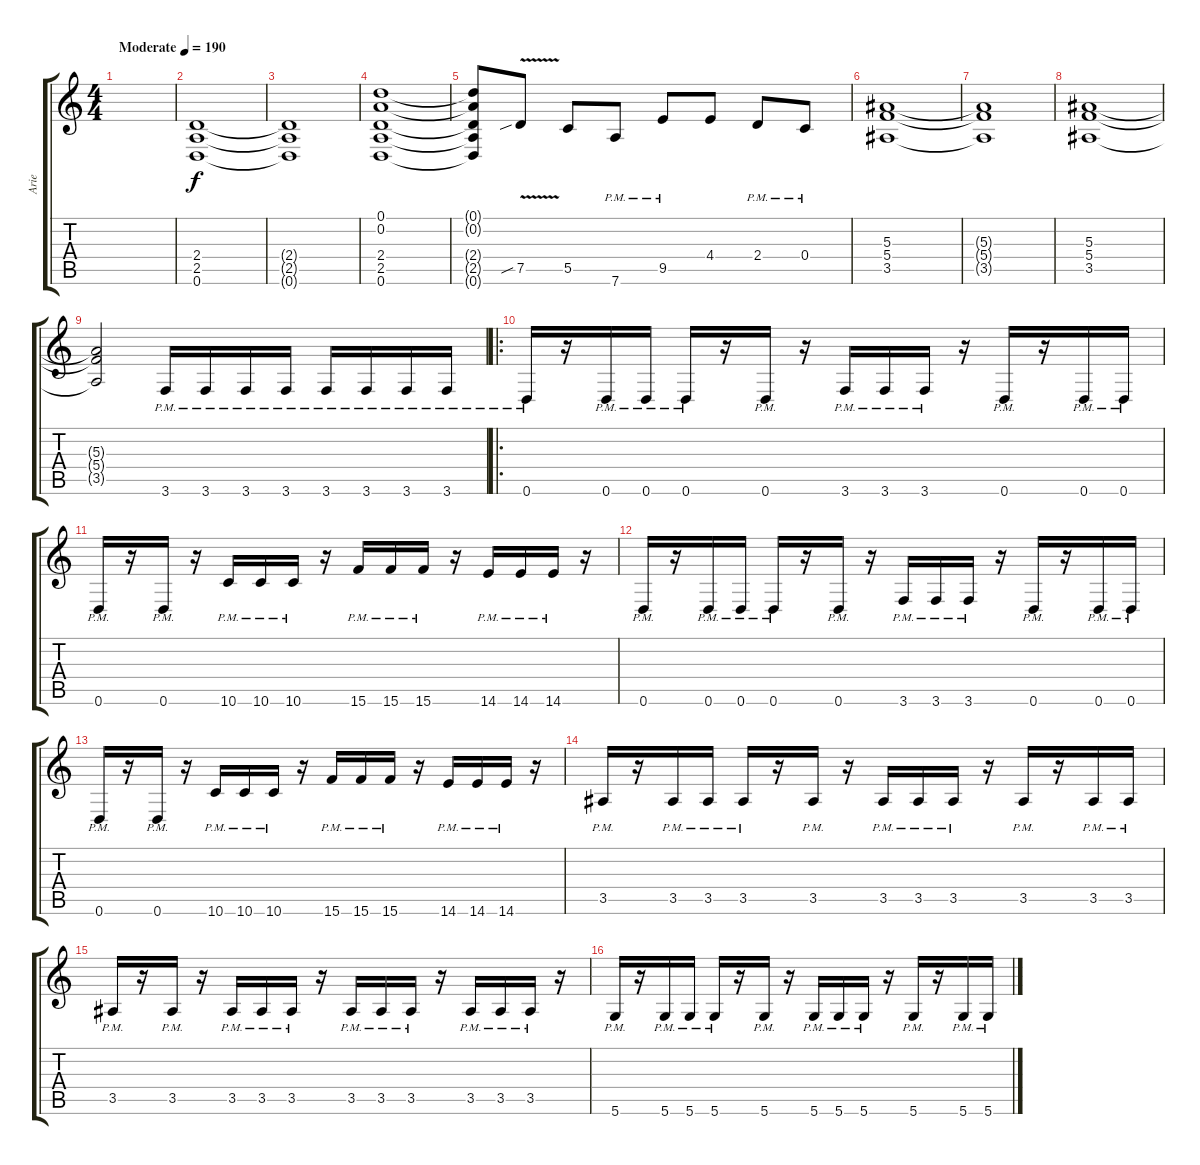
\track ("Arie" "Arie") {instrument overdrivenguitar}
\staff {score tabs}
\tuning (D4 A3 F3 C3 G2 D2) {hide}
\ts (4 4)
\tempo (190 "Moderate")
\clef g2
\ks c
|
(2.4 2.5 0.6).1 |
(2.4{t} 2.5{t} 0.6{t}).1 |
(0.1 0.2 2.4 2.5 0.6).1 |
(0.1{t} 0.2{t} 2.4{t} 2.5{t} 0.6{t}).8 7.5{v sib}.8 5.5.8 7.6{pm}.8 9.5{pm}.8 4.4.8 2.4{pm}.8 0.4{pm}.8 |
(5.3 5.4 3.5).1 |
(5.3{t} 5.4{t} 3.5{t}).1 |
(5.3 5.4 3.5).1 |
(5.3{t} 5.4{t} 3.5{t}).2 3.6{pm}.16 3.6{pm}.16 3.6{pm}.16 3.6{pm}.16 3.6{pm}.16 3.6{pm}.16 3.6{pm}.16 3.6{pm}.16 |
\ro
0.6{pm}.16 r.16 0.6{pm}.16 0.6{pm}.16 0.6{pm}.16 r.16 0.6{pm}.16 r.16 3.6{pm}.16 3.6{pm}.16 3.6{pm}.16 r.16 0.6{pm}.16 r.16 0.6{pm}.16 0.6{pm}.16 |
0.6{pm}.16 r.16 0.6{pm}.16 r.16 10.6{pm}.16 10.6{pm}.16 10.6{pm}.16 r.16 15.6{pm}.16 15.6{pm}.16 15.6{pm}.16 r.16 14.6{pm}.16 14.6{pm}.16 14.6{pm}.16 r.16 |
0.6{pm}.16 r.16 0.6{pm}.16 0.6{pm}.16 0.6{pm}.16 r.16 0.6{pm}.16 r.16 3.6{pm}.16 3.6{pm}.16 3.6{pm}.16 r.16 0.6{pm}.16 r.16 0.6{pm}.16 0.6{pm}.16 |
0.6{pm}.16 r.16 0.6{pm}.16 r.16 10.6{pm}.16 10.6{pm}.16 10.6{pm}.16 r.16 15.6{pm}.16 15.6{pm}.16 15.6{pm}.16 r.16 14.6{pm}.16 14.6{pm}.16 14.6{pm}.16 r.16 |
3.5{pm}.16 r.16 3.5{pm}.16 3.5{pm}.16 3.5{pm}.16 r.16 3.5{pm}.16 r.16 3.5{pm}.16 3.5{pm}.16 3.5{pm}.16 r.16 3.5{pm}.16 r.16 3.5{pm}.16 3.5{pm}.16 |
3.5{pm}.16 r.16 3.5{pm}.16 r.16 3.5{pm}.16 3.5{pm}.16 3.5{pm}.16 r.16 3.5{pm}.16 3.5{pm}.16 3.5{pm}.16 r.16 3.5{pm}.16 3.5{pm}.16 3.5{pm}.16 r.16 |
5.6{pm}.16 r.16 5.6{pm}.16 5.6{pm}.16 5.6{pm}.16 r.16 5.6{pm}.16 r.16 5.6{pm}.16 5.6{pm}.16 5.6{pm}.16 r.16 5.6{pm}.16 r.16 5.6{pm}.16 5.6{pm}.16
